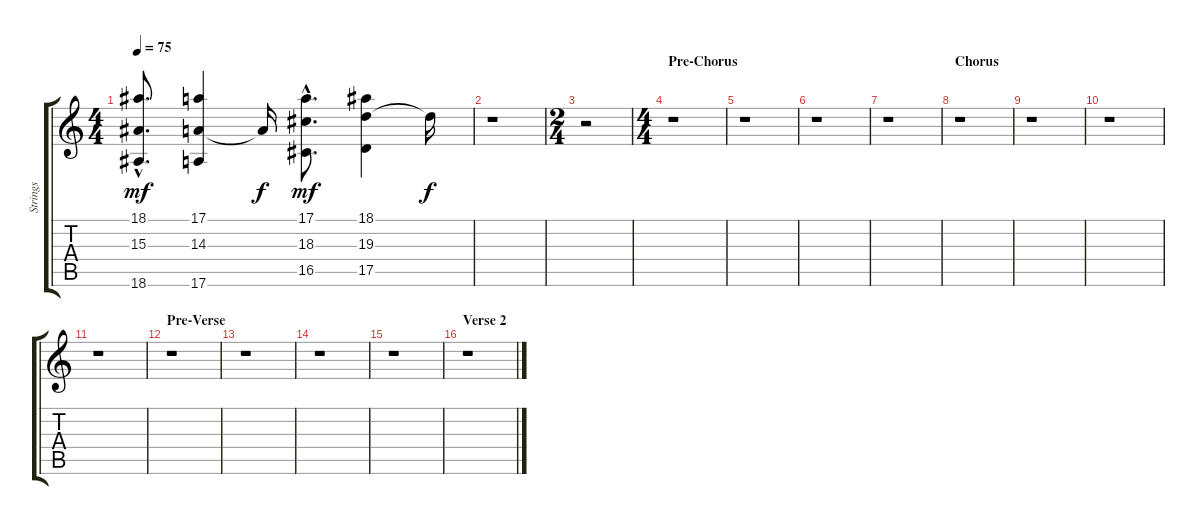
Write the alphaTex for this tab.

\track ("Strings" "Strings") {instrument stringensemble1}
\staff {score tabs}
\tuning (E4 B3 G3 D3 A2 E2) {hide}
\ts (4 4)
\tempo 75
\clef g2
\ks c
(18.1{hac} 15.3{hac} 18.6{hac}).8{d dy mf} (17.1 14.3 17.6).4 14.3{t}.16{dy f} (17.1{hac} 18.3{hac} 16.5{hac}).8{d dy mf} (18.1 19.3 17.5).4 19.3{t}.16{dy f} |
r.1 |
\ts (2 4)
r.2 |
\ts (4 4)
\section ("" "Pre-Chorus")
r.1 |
r.1 |
r.1 |
r.1 |
\section ("" "Chorus")
r.1 |
r.1 |
r.1 |
r.1 |
\section ("" "Pre-Verse")
r.1 |
r.1 |
r.1 |
r.1 |
\section ("" "Verse 2")
r.1
